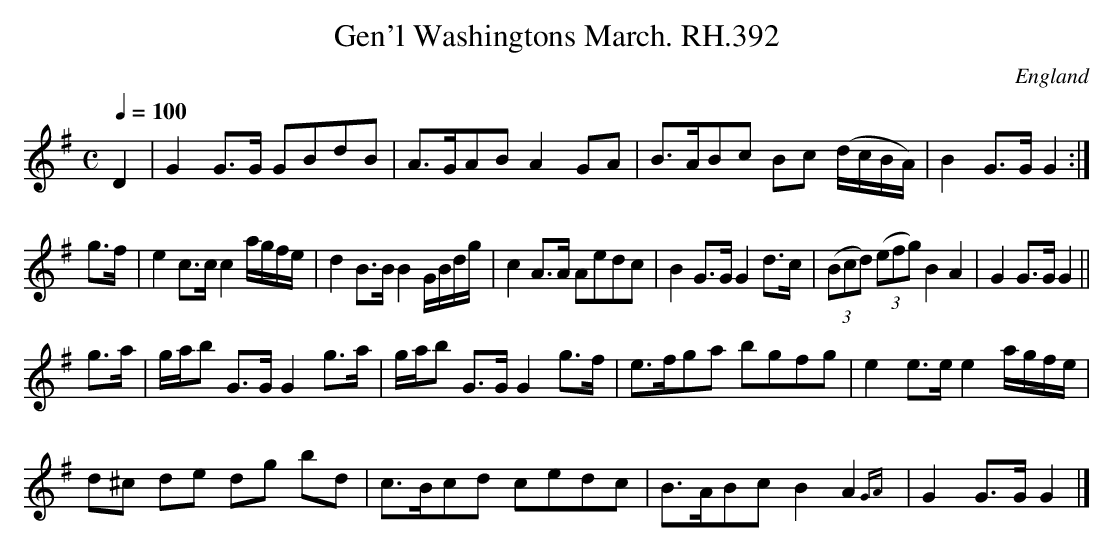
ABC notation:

X:1
T:Gen'l Washingtons March. RH.392
L:1/8
M:C
O:England
Q:1/4=100
K:G
D2|G2G>G GBdB|A>GAB A2GA|\
B>ABc Bc (d/c/B/A/)|B2G>G G2:|!
g>f|e2c>c c2a/g/f/e/|d2B>B B2G/B/d/g/|\
c2A>A Aedc|B2G>G G2d>c|\
((3Bcd) ((3efg) B2A2|G2G>G G2||!
g>a|g/a/b G>G G2g>a|g/a/b G>G G2g>f|\
e>fga bgfg|e2e>e e2a/g/f/e/|!
d^c de dg bd|c>Bcd cedc|\
B>ABc B2A2{GA}|G2G>G G2|]
